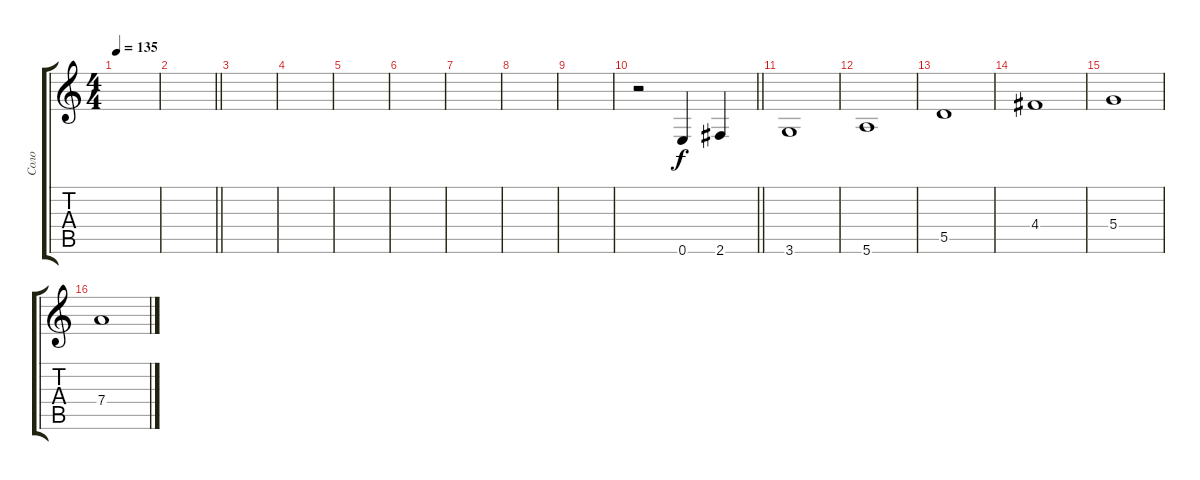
\track ("Соло" "Соло") {instrument distortionguitar}
\staff {score tabs}
\tuning (E4 B3 G3 D3 A2 E2) {hide}
\ts (4 4)
\tempo 135
\clef g2
\ks c
|
\barLineRight lightlight
|
\section ("" " ")
|
|
|
|
|
|
|
\barLineRight lightlight
r.2 0.6.4{volume 16} 2.6.4 |
\section ("" " ")
3.6.1 |
5.6.1 |
5.5.1 |
4.4.1 |
5.4.1 |
7.4.1
